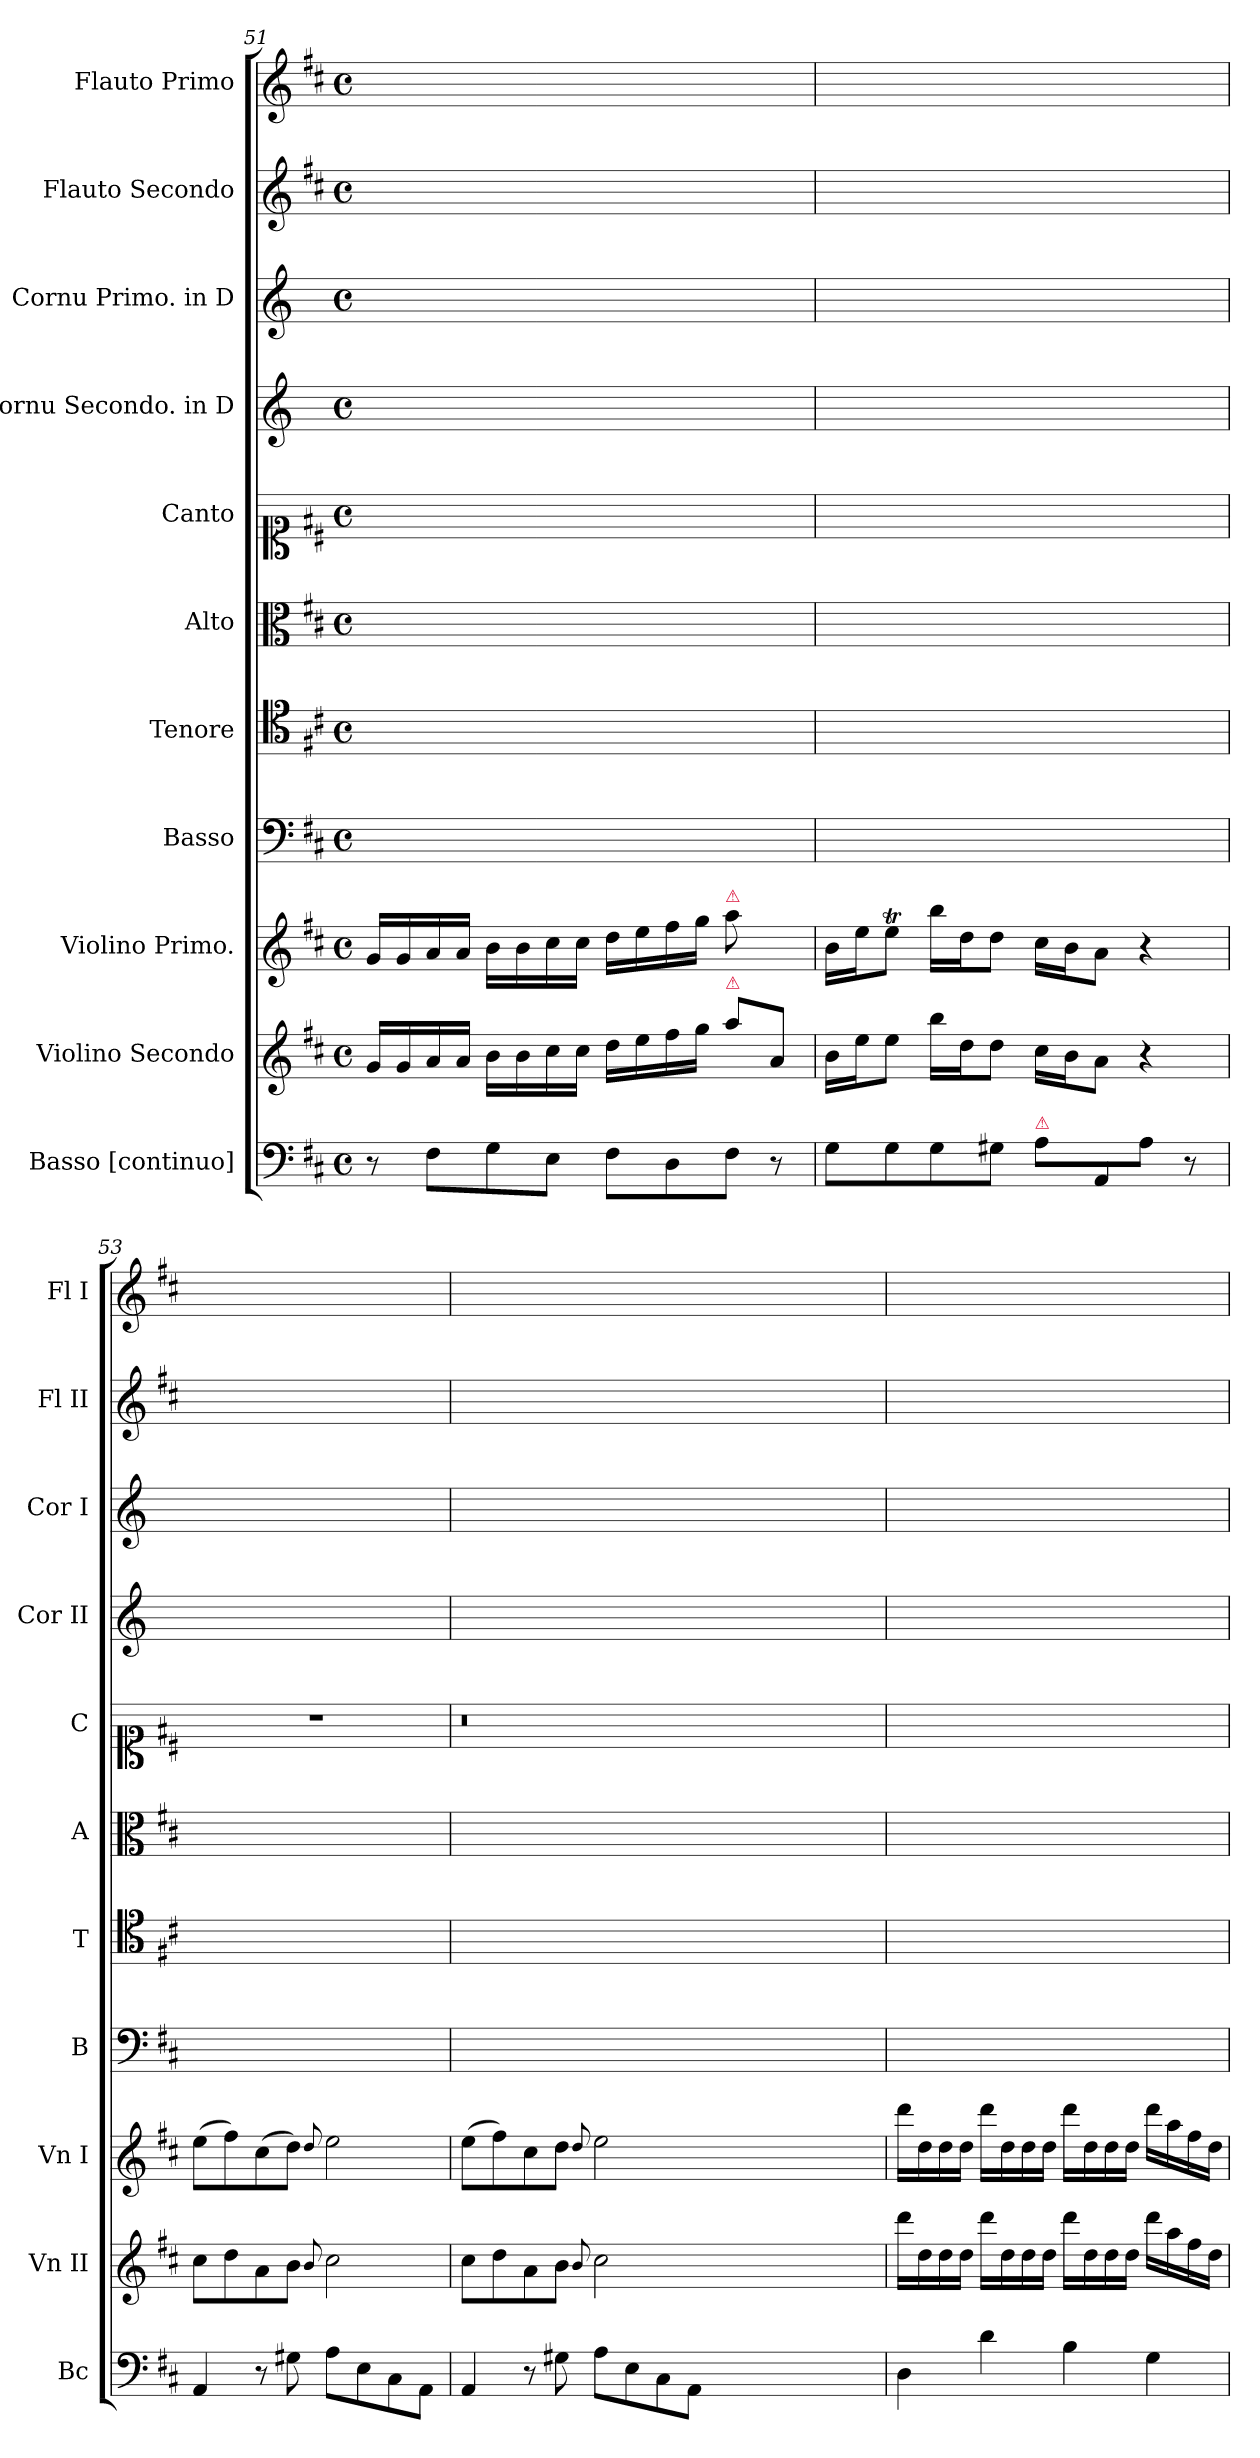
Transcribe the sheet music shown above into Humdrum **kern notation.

**kern	**dynam	**kern	**kern	**kern	**kern	**kern	**kern	**kern	**kern	**kern	**kern
*part11	*part11	*part10	*part9	*part8	*part7	*part6	*part5	*part4	*part3	*part2	*part1
*staff11	*staff11	*staff10	*staff9	*staff8	*staff7	*staff6	*staff5	*staff4	*staff3	*staff2	*staff1
*I"Basso [continuo]	*	*I"Violino Secondo	*I"Violino Primo.	*I"Basso	*I"Tenore	*I"Alto	*I"Canto	*I"Cornu Secondo. in D	*I"Cornu Primo. in D	*I"Flauto Secondo	*I"Flauto Primo
*I'Bc	*	*I'Vn II	*I'Vn I	*I'B	*I'T	*I'A	*I'C	*I'Cor II	*I'Cor I	*I'Fl II	*I'Fl I
*clefF4	*	*clefG2	*clefG2	*clefF4	*clefC4	*clefC3	*clefC1	*clefG2	*clefG2	*clefG2	*clefG2
*	*	*	*	*	*	*	*	*ITrd-1c-2	*ITrd-1c-2	*	*
*k[f#c#]	*	*k[f#c#]	*k[f#c#]	*k[f#c#]	*k[f#c#]	*k[f#c#]	*k[f#c#]	*k[f#c#]	*k[f#c#]	*k[f#c#]	*k[f#c#]
*M4/4	*	*M4/4	*M4/4	*M4/4	*M4/4	*M4/4	*M4/4	*M4/4	*M4/4	*M4/4	*M4/4
*met(c)	*	*met(c)	*met(c)	*met(c)	*met(c)	*met(c)	*met(c)	*met(c)	*met(c)	*met(c)	*met(c)
=51	=51	=51	=51	=51	=51	=51	=51	=51	=51	=51	=51
8r	.	16g/LL	16g/LL	1ryy	1ryy	1ryy	1ryy	1ryy	1ryy	1ryy	1ryy
.	.	16g/	16g/	.	.	.	.	.	.	.	.
8F#\L	.	16a/	16a/	.	.	.	.	.	.	.	.
.	.	16a/JJ	16a/JJ	.	.	.	.	.	.	.	.
8G\	.	16b\LL	16b\LL	.	.	.	.	.	.	.	.
.	.	16b\	16b\	.	.	.	.	.	.	.	.
8E\J	.	16cc#\	16cc#\	.	.	.	.	.	.	.	.
.	.	16cc#\JJ	16cc#\JJ	.	.	.	.	.	.	.	.
8F#\L	.	16dd\LL	16dd\LL	.	.	.	.	.	.	.	.
.	.	16ee\	16ee\	.	.	.	.	.	.	.	.
8D\	.	16ff#\	16ff#\	.	.	.	.	.	.	.	.
.	.	16gg\JJ	16gg\JJ	.	.	.	.	.	.	.	.
!	!	!	!LO:TX:a:color=crimson:t=⚠	!	!	!	!	!	!	!	!
!	!	!LO:TX:a:color=crimson:t=⚠	!	!	!	!	!	!	!	!	!
8F#\J	.	8aa\L	8aa\L	.	.	.	.	.	.	.	.
8r	.	8a/J	8ryy	.	.	.	.	.	.	.	.
=52	=52	=52	=52	=52	=52	=52	=52	=52	=52	=52	=52
8G\L	.	16b\LL	16b\LL	1ryy	1ryy	1ryy	1ryy	1ryy	1ryy	1ryy	1ryy
.	.	16ee\J	16ee\J	.	.	.	.	.	.	.	.
8G\	.	8ee\J	8eeT\J	.	.	.	.	.	.	.	.
8G\	.	16bb\LL	16bb\LL	.	.	.	.	.	.	.	.
.	.	16dd\J	16dd\J	.	.	.	.	.	.	.	.
8G#X\J	.	8dd\J	8dd\J	.	.	.	.	.	.	.	.
!LO:TX:a:color=crimson:t=⚠	!	!	!	!	!	!	!	!	!	!	!
8A\L	.	16cc#\LL	16cc#\LL	.	.	.	.	.	.	.	.
.	.	16b\J	16b\J	.	.	.	.	.	.	.	.
8AA/	.	8a\J	8a\J	.	.	.	.	.	.	.	.
8A\J	.	4r	4r	.	.	.	.	.	.	.	.
8r	.	.	.	.	.	.	.	.	.	.	.
=53	=53	=53	=53	=53	=53	=53	=53	=53	=53	=53	=53
4AA/	pia	8cc#\L	(8ee\L	1ryy	1ryy	1ryy	1r	1ryy	1ryy	1ryy	1ryy
.	.	8dd\	8ff#\)	.	.	.	.	.	.	.	.
8r	.	8a\	(8cc#\	.	.	.	.	.	.	.	.
8G#X\	.	8b\J	8dd\J)	.	.	.	.	.	.	.	.
.	.	8qqb/	8qqdd/	.	.	.	.	.	.	.	.
8A\L	.	2cc#\	2ee\	.	.	.	.	.	.	.	.
8E\	.	.	.	.	.	.	.	.	.	.	.
8C#\	.	.	.	.	.	.	.	.	.	.	.
8AA\J	.	.	.	.	.	.	.	.	.	.	.
=54	=54	=54	=54	=54	=54	=54	=54	=54	=54	=54	=54
4AA/	.	8cc#\L	(8ee\L	1ryy	1ryy	1ryy	0.r	1ryy	1ryy	1ryy	1ryy
.	.	8dd\	8ff#\)	.	.	.	.	.	.	.	.
8r	.	8a\	8cc#\	.	.	.	.	.	.	.	.
8G#X\	.	8b\J	8dd\J	.	.	.	.	.	.	.	.
.	.	8qqb/	8qqdd/	.	.	.	.	.	.	.	.
8A\L	.	2cc#\	2ee\	.	.	.	.	.	.	.	.
8E\	.	.	.	.	.	.	.	.	.	.	.
8C#\	.	.	.	.	.	.	.	.	.	.	.
8AA\J	.	.	.	.	.	.	.	.	.	.	.
0ryy	.	0ryy	0ryy	0ryy	0ryy	0ryy	.	0ryy	0ryy	0ryy	0ryy
=55	=55	=55	=55	=55	=55	=55	=55	=55	=55	=55	=55
4D\	for	16ddd\LL	16ddd\LL	1ryy	1ryy	1ryy	1ryy	1ryy	1ryy	1ryy	1ryy
.	.	16dd\	16dd\	.	.	.	.	.	.	.	.
.	.	16dd\	16dd\	.	.	.	.	.	.	.	.
.	.	16dd\JJ	16dd\JJ	.	.	.	.	.	.	.	.
4d\	.	16ddd\LL	16ddd\LL	.	.	.	.	.	.	.	.
.	.	16dd\	16dd\	.	.	.	.	.	.	.	.
.	.	16dd\	16dd\	.	.	.	.	.	.	.	.
.	.	16dd\JJ	16dd\JJ	.	.	.	.	.	.	.	.
4B\	.	16ddd\LL	16ddd\LL	.	.	.	.	.	.	.	.
.	.	16dd\	16dd\	.	.	.	.	.	.	.	.
.	.	16dd\	16dd\	.	.	.	.	.	.	.	.
.	.	16dd\JJ	16dd\JJ	.	.	.	.	.	.	.	.
4G\	.	16ddd\LL	16ddd\LL	.	.	.	.	.	.	.	.
.	.	16aa\	16aa\	.	.	.	.	.	.	.	.
.	.	16ff#\	16ff#\	.	.	.	.	.	.	.	.
.	.	16dd\JJ	16dd\JJ	.	.	.	.	.	.	.	.
=	=	=	=	=	=	=	=	=	=	=	=
*-	*-	*-	*-	*-	*-	*-	*-	*-	*-	*-	*-
